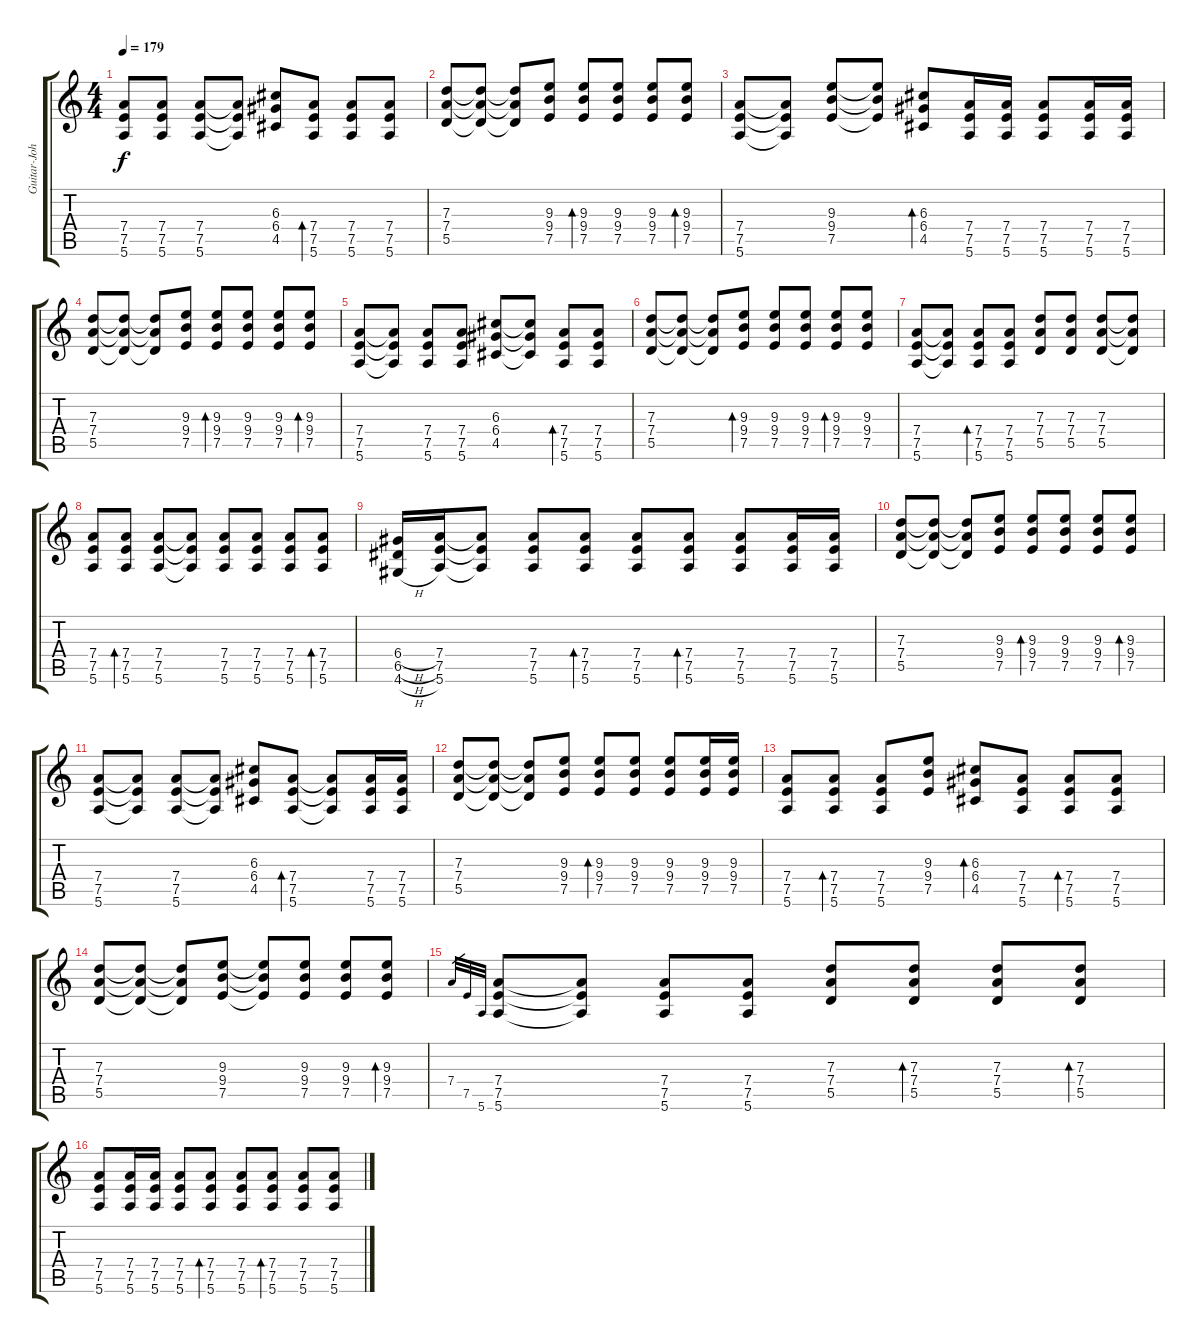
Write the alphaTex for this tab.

\track ("Guitar-Johnny Ramone" "Guitar-Joh") {instrument distortionguitar}
\staff {score tabs}
\tuning (E4 B3 G3 D3 A2 E2) {hide}
\ts (4 4)
\tempo 179
\clef g2
\ks c
(7.4 7.5 5.6).8{dy f} (7.4 7.5 5.6).8 (7.4 7.5 5.6).8 (7.4{t} 7.5{t} 5.6{t}).8 (6.3 6.4 4.5).8 (7.4 7.5 5.6).8{bd 240} (7.4 7.5 5.6).8 (7.4 7.5 5.6).8 |
(7.3 7.4 5.5).8 (7.3{t} 7.4{t} 5.5{t}).8 (7.3{t} 7.4{t} 5.5{t}).8 (9.3 9.4 7.5).8 (9.3 9.4 7.5).8{bd 240} (9.3 9.4 7.5).8 (9.3 9.4 7.5).8 (9.3 9.4 7.5).8{bd 240} |
(7.4 7.5 5.6).8 (7.4{t} 7.5{t} 5.6{t}).8 (9.3 9.4 7.5).8 (9.3{t} 9.4{t} 7.5{t}).8 (6.3 6.4 4.5).8{bd 240} (7.4 7.5 5.6).16 (7.4 7.5 5.6).16 (7.4 7.5 5.6).8 (7.4 7.5 5.6).16 (7.4 7.5 5.6).16 |
(7.3 7.4 5.5).8 (7.3{t} 7.4{t} 5.5{t}).8 (7.3{t} 7.4{t} 5.5{t}).8 (9.3 9.4 7.5).8 (9.3 9.4 7.5).8{bd 240} (9.3 9.4 7.5).8 (9.3 9.4 7.5).8 (9.3 9.4 7.5).8{bd 240} |
(7.4 7.5 5.6).8 (7.4{t} 7.5{t} 5.6{t}).8 (7.4 7.5 5.6).8 (7.4 7.5 5.6).8 (6.3 6.4 4.5).8 (6.3{t} 6.4{t} 4.5{t}).8 (7.4 7.5 5.6).8{bd 240} (7.4 7.5 5.6).8 |
(7.3 7.4 5.5).8 (7.3{t} 7.4{t} 5.5{t}).8 (7.3{t} 7.4{t} 5.5{t}).8 (9.3 9.4 7.5).8{bd 240} (9.3 9.4 7.5).8 (9.3 9.4 7.5).8 (9.3 9.4 7.5).8{bd 240} (9.3 9.4 7.5).8 |
(7.4 7.5 5.6).8 (7.4{t} 7.5{t} 5.6{t}).8 (7.4 7.5 5.6).8{bd 240} (7.4 7.5 5.6).8 (7.3 7.4 5.5).8 (7.3 7.4 5.5).8 (7.3 7.4 5.5).8 (7.3{t} 7.4{t} 5.5{t}).8 |
(7.4 7.5 5.6).8 (7.4 7.5 5.6).8{bd 60} (7.4 7.5 5.6).8 (7.4{t} 7.5{t} 5.6{t}).8 (7.4 7.5 5.6).8 (7.4 7.5 5.6).8 (7.4 7.5 5.6).8 (7.4 7.5 5.6).8{bd 240} |
(6.4{h} 6.5{h} 4.6{h}).16 (7.4 7.5 5.6).16 (7.4{t} 7.5{t} 5.6{t}).8 (7.4 7.5 5.6).8 (7.4 7.5 5.6).8{bd 240} (7.4 7.5 5.6).8 (7.4 7.5 5.6).8{bd 240} (7.4 7.5 5.6).8 (7.4 7.5 5.6).16 (7.4 7.5 5.6).16 |
(7.3 7.4 5.5).8 (7.3{t} 7.4{t} 5.5{t}).8 (7.3{t} 7.4{t} 5.5{t}).8 (9.3 9.4 7.5).8 (9.3 9.4 7.5).8{bd 240} (9.3 9.4 7.5).8 (9.3 9.4 7.5).8 (9.3 9.4 7.5).8{bd 240} |
(7.4 7.5 5.6).8 (7.4{t} 7.5{t} 5.6{t}).8 (7.4 7.5 5.6).8 (7.4{t} 7.5{t} 5.6{t}).8 (6.3 6.4 4.5).8 (7.4 7.5 5.6).8{bd 240} (7.4{t} 7.5{t} 5.6{t}).8 (7.4 7.5 5.6).16 (7.4 7.5 5.6).16 |
(7.3 7.4 5.5).8 (7.3{t} 7.4{t} 5.5{t}).8 (7.3{t} 7.4{t} 5.5{t}).8 (9.3 9.4 7.5).8 (9.3 9.4 7.5).8{bd 60} (9.3 9.4 7.5).8 (9.3 9.4 7.5).8 (9.3 9.4 7.5).16 (9.3 9.4 7.5).16 |
(7.4 7.5 5.6).8 (7.4 7.5 5.6).8{bd 60} (7.4 7.5 5.6).8 (9.3 9.4 7.5).8 (6.3 6.4 4.5).8{bd 60} (7.4 7.5 5.6).8 (7.4 7.5 5.6).8{bd 60} (7.4 7.5 5.6).8 |
(7.3 7.4 5.5).8 (7.3{t} 7.4{t} 5.5{t}).8 (7.3{t} 7.4{t} 5.5{t}).8 (9.3 9.4 7.5).8 (9.3{t} 9.4{t} 7.5{t}).8 (9.3 9.4 7.5).8 (9.3 9.4 7.5).8 (9.3 9.4 7.5).8{bd 60} |
7.4.32{gr} 7.5.32{gr} 5.6.32{gr} (7.4 7.5 5.6).8 (7.4{t} 7.5{t} 5.6{t}).8 (7.4 7.5 5.6).8 (7.4 7.5 5.6).8 (7.3 7.4 5.5).8 (7.3 7.4 5.5).8{bd 60} (7.3 7.4 5.5).8 (7.3 7.4 5.5).8{bd 60} |
(7.4 7.5 5.6).8 (7.4 7.5 5.6).16 (7.4 7.5 5.6).16 (7.4 7.5 5.6).8 (7.4 7.5 5.6).8{bd 60} (7.4 7.5 5.6).8 (7.4 7.5 5.6).8{bd 60} (7.4 7.5 5.6).8 (7.4 7.5 5.6).8
